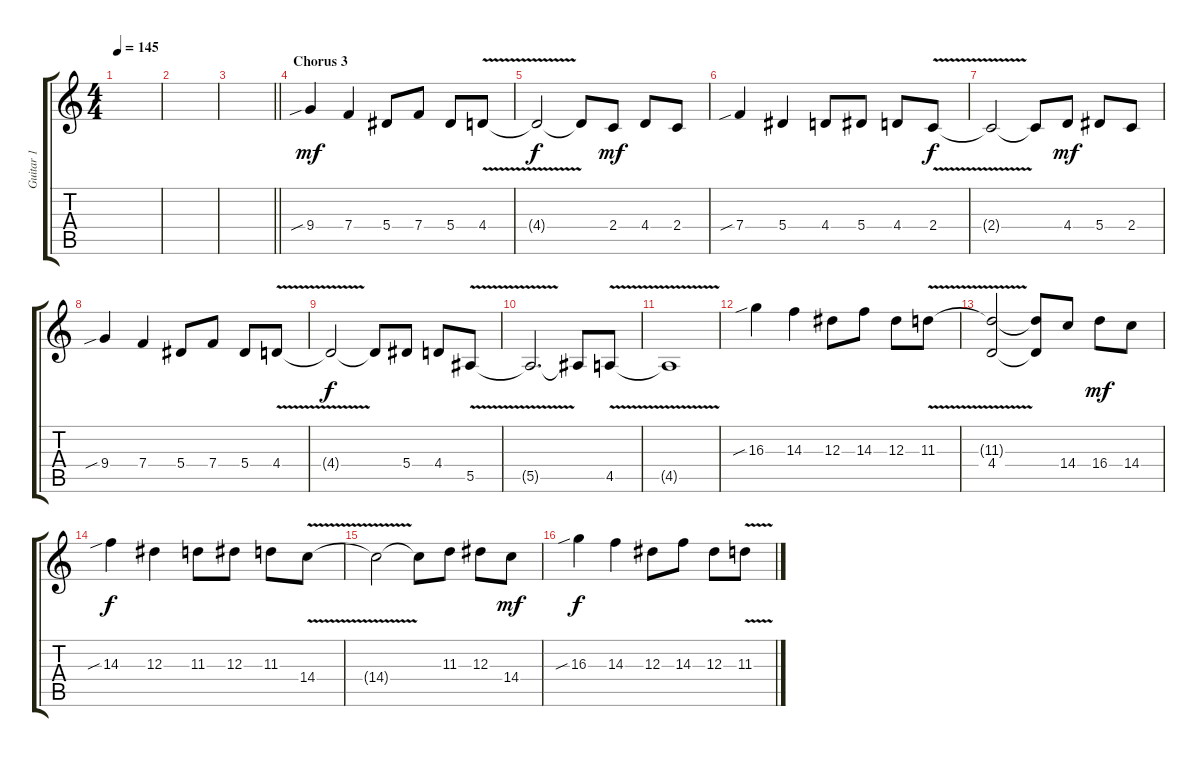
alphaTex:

\track ("Guitar 1" "Guitar 1") {instrument distortionguitar}
\staff {score tabs}
\tuning (C4 G3 Eb3 Bb2 F2 C2) {hide}
\ts (4 4)
\tempo 145
\clef g2
\ks c
|
|
\barLineRight lightlight
|
\section ("" "Chorus 3")
9.4{sib}.4{dy mf} 7.4.4 5.4.8 7.4.8 5.4.8 4.4{v}.8 |
4.4{t}.2{dy f} 4.4{t}.8 2.4.8{dy mf} 4.4.8 2.4.8 |
7.4{sib}.4 5.4.4 4.4.8 5.4.8 4.4.8 2.4{v}.8{dy f} |
2.4{t}.2 2.4{t}.8 4.4.8{dy mf} 5.4.8 2.4.8 |
9.4{sib}.4 7.4.4 5.4.8 7.4.8 5.4.8 4.4{v}.8 |
4.4{t}.2{dy f} 4.4{t}.8 5.4.8 4.4.8 5.5{v}.8 |
5.5{t}.2{d} 5.5{t}.8 4.5{v}.8 |
4.5{t}.1 |
16.3{sib}.4 14.3.4 12.3.8 14.3.8 12.3.8 11.3{v}.8 |
(11.3{t} 4.4).2 (11.3{t} 4.4{t}).8 14.4.8 16.4.8{dy mf} 14.4.8 |
14.3{sib}.4{dy f} 12.3.4 11.3.8 12.3.8 11.3.8 14.4{v}.8 |
14.4{t}.2 14.4{t}.8 11.3.8 12.3.8 14.4.8{dy mf} |
16.3{sib}.4{dy f} 14.3.4 12.3.8 14.3.8 12.3.8 11.3{v}.8
